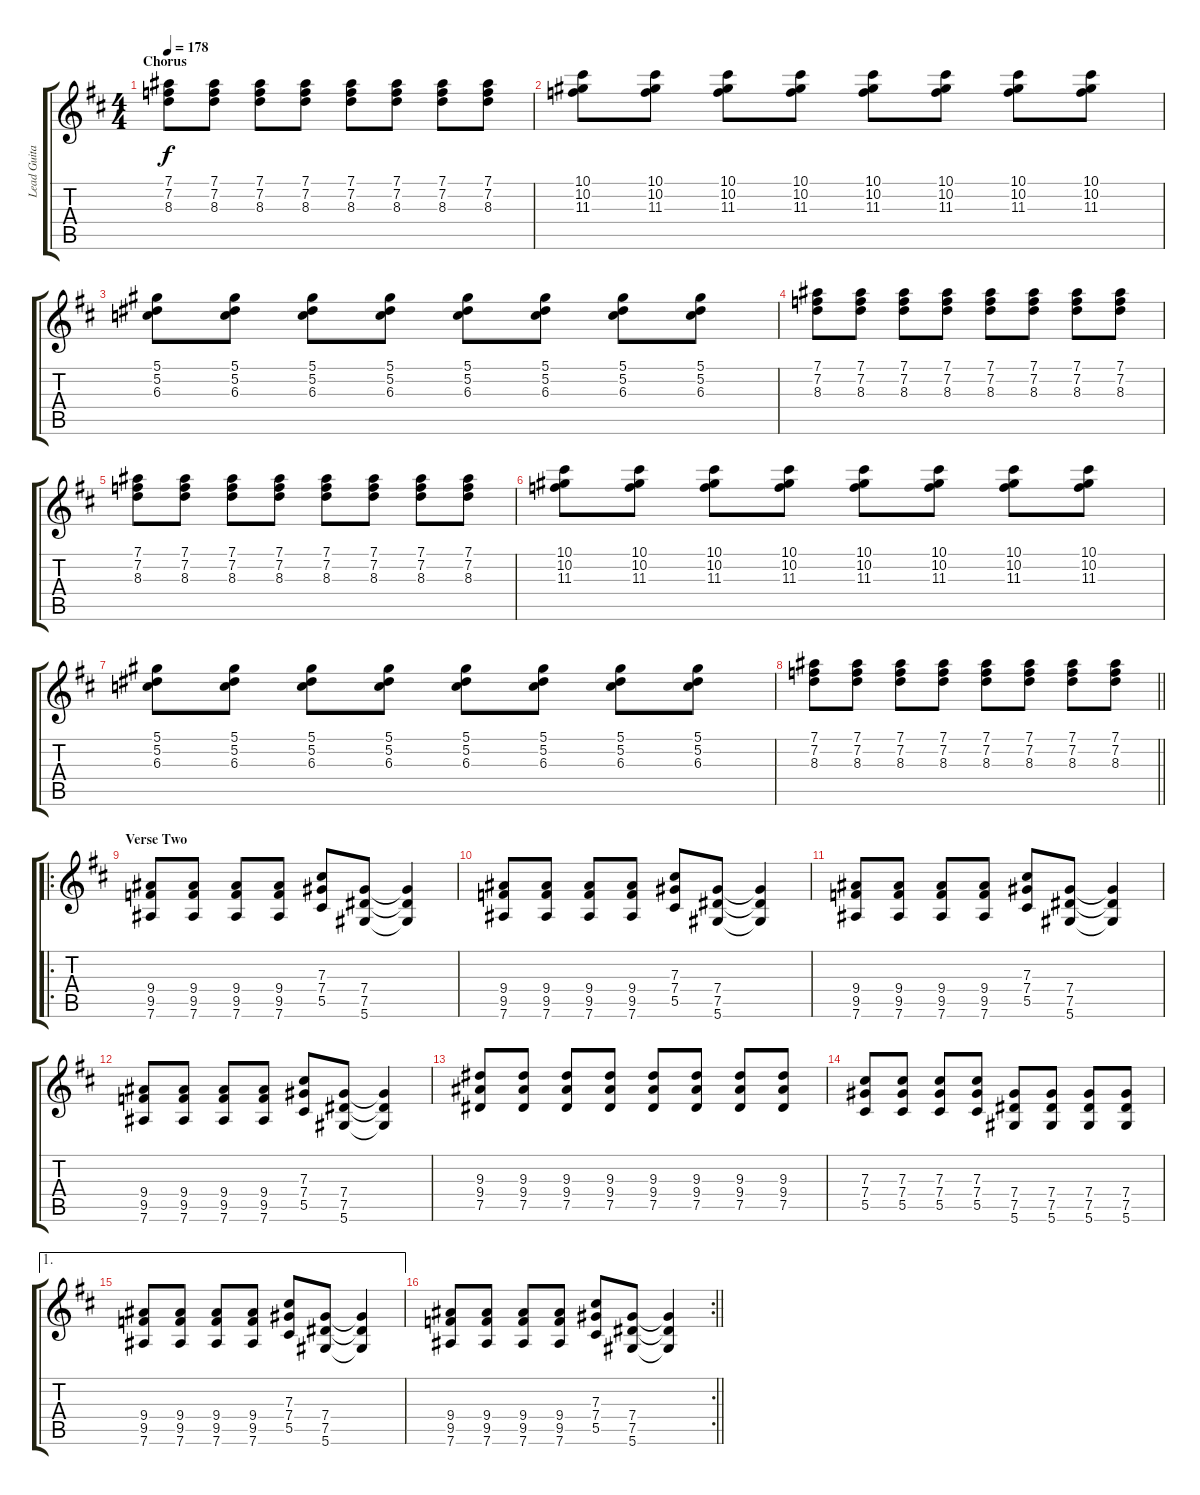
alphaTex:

\track ("Lead Guitar" "Lead Guita") {instrument distortionguitar}
\staff {score tabs}
\tuning (Eb4 Bb3 Gb3 Db3 Ab2 Eb2) {hide}
\ts (4 4)
\section ("" "Chorus")
\tempo 178
\clef g2
\ks bminor
(7.1 7.2 8.3).8{dy f} (7.1 7.2 8.3).8 (7.1 7.2 8.3).8 (7.1 7.2 8.3).8 (7.1 7.2 8.3).8 (7.1 7.2 8.3).8 (7.1 7.2 8.3).8 (7.1 7.2 8.3).8 |
(10.1 10.2 11.3).8 (10.1 10.2 11.3).8 (10.1 10.2 11.3).8 (10.1 10.2 11.3).8 (10.1 10.2 11.3).8 (10.1 10.2 11.3).8 (10.1 10.2 11.3).8 (10.1 10.2 11.3).8 |
(5.1 5.2 6.3).8 (5.1 5.2 6.3).8 (5.1 5.2 6.3).8 (5.1 5.2 6.3).8 (5.1 5.2 6.3).8 (5.1 5.2 6.3).8 (5.1 5.2 6.3).8 (5.1 5.2 6.3).8 |
(7.1 7.2 8.3).8 (7.1 7.2 8.3).8 (7.1 7.2 8.3).8 (7.1 7.2 8.3).8 (7.1 7.2 8.3).8 (7.1 7.2 8.3).8 (7.1 7.2 8.3).8 (7.1 7.2 8.3).8 |
(7.1 7.2 8.3).8 (7.1 7.2 8.3).8 (7.1 7.2 8.3).8 (7.1 7.2 8.3).8 (7.1 7.2 8.3).8 (7.1 7.2 8.3).8 (7.1 7.2 8.3).8 (7.1 7.2 8.3).8 |
(10.1 10.2 11.3).8 (10.1 10.2 11.3).8 (10.1 10.2 11.3).8 (10.1 10.2 11.3).8 (10.1 10.2 11.3).8 (10.1 10.2 11.3).8 (10.1 10.2 11.3).8 (10.1 10.2 11.3).8 |
(5.1 5.2 6.3).8 (5.1 5.2 6.3).8 (5.1 5.2 6.3).8 (5.1 5.2 6.3).8 (5.1 5.2 6.3).8 (5.1 5.2 6.3).8 (5.1 5.2 6.3).8 (5.1 5.2 6.3).8 |
\barLineRight lightlight
(7.1 7.2 8.3).8 (7.1 7.2 8.3).8 (7.1 7.2 8.3).8 (7.1 7.2 8.3).8 (7.1 7.2 8.3).8 (7.1 7.2 8.3).8 (7.1 7.2 8.3).8 (7.1 7.2 8.3).8 |
\ro
\section ("" "Verse Two")
(9.4 9.5 7.6).8 (9.4 9.5 7.6).8 (9.4 9.5 7.6).8 (9.4 9.5 7.6).8 (7.3 7.4 5.5).8 (7.4 7.5 5.6).8 (7.4{t} 7.5{t} 5.6{t}).4 |
(9.4 9.5 7.6).8 (9.4 9.5 7.6).8 (9.4 9.5 7.6).8 (9.4 9.5 7.6).8 (7.3 7.4 5.5).8 (7.4 7.5 5.6).8 (7.4{t} 7.5{t} 5.6{t}).4 |
(9.4 9.5 7.6).8 (9.4 9.5 7.6).8 (9.4 9.5 7.6).8 (9.4 9.5 7.6).8 (7.3 7.4 5.5).8 (7.4 7.5 5.6).8 (7.4{t} 7.5{t} 5.6{t}).4 |
(9.4 9.5 7.6).8 (9.4 9.5 7.6).8 (9.4 9.5 7.6).8 (9.4 9.5 7.6).8 (7.3 7.4 5.5).8 (7.4 7.5 5.6).8 (7.4{t} 7.5{t} 5.6{t}).4 |
(9.3 9.4 7.5).8 (9.3 9.4 7.5).8 (9.3 9.4 7.5).8 (9.3 9.4 7.5).8 (9.3 9.4 7.5).8 (9.3 9.4 7.5).8 (9.3 9.4 7.5).8 (9.3 9.4 7.5).8 |
(7.3 7.4 5.5).8 (7.3 7.4 5.5).8 (7.3 7.4 5.5).8 (7.3 7.4 5.5).8 (7.4 7.5 5.6).8 (7.4 7.5 5.6).8 (7.4 7.5 5.6).8 (7.4 7.5 5.6).8 |
\ae 1
(9.4 9.5 7.6).8 (9.4 9.5 7.6).8 (9.4 9.5 7.6).8 (9.4 9.5 7.6).8 (7.3 7.4 5.5).8 (7.4 7.5 5.6).8 (7.4{t} 7.5{t} 5.6{t}).4 |
\rc 2
\barLineRight lightlight
(9.4 9.5 7.6).8 (9.4 9.5 7.6).8 (9.4 9.5 7.6).8 (9.4 9.5 7.6).8 (7.3 7.4 5.5).8 (7.4 7.5 5.6).8 (7.4{t} 7.5{t} 5.6{t}).4
